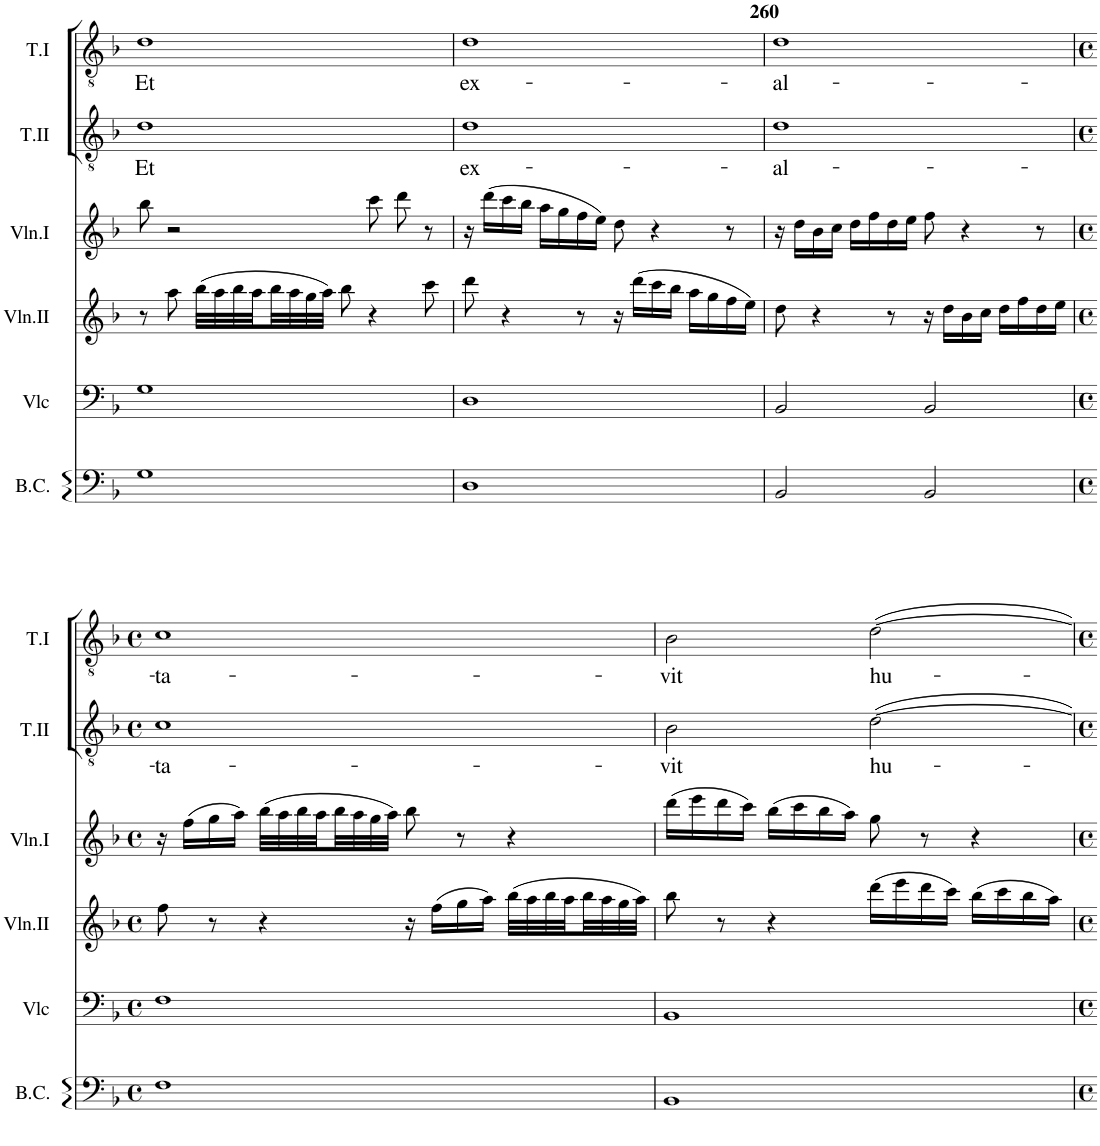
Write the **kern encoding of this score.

**kern	**kern	**kern	**kern	**kern	**text	**kern	**text
*part6	*part5	*part4	*part3	*part2	*part2	*part1	*part1
*staff6	*staff5	*staff4	*staff3	*staff2	*staff2	*staff1	*staff1
*I"Continuo	*I"Violoncelle	*I"Violon II	*I"Violon I	*I"Ténor II	*	*I"Tenor I	*
*	*I'Vlc	*I'Vln.II	*I'Vln.I	*I'T.II	*	*I'T.I	*
!!LO:PB:g=z
*clefF4	*clefF4	*clefG2	*clefG2	*clefGv2	*	*clefGv2	*
*k[b-]	*k[b-]	*k[b-]	*k[b-]	*k[b-]	*	*k[b-]	*
*M4/4	*M4/4	*M4/4	*M4/4	*M4/4	*	*M4/4	*
*met(c)	*met(c)	*met(c)	*met(c)	*met(c)	*	*met(c)	*
=258	=258	=258	=258	=258	=258	=258	=258
!	!	!	!	!	!LO:LY:b	!	!LO:LY:b
1G	1G	8r	8bb-\	1d	Et	1d	Et
.	.	8aa\	2r	.	.	.	.
.	.	(32bb-\LLL	.	.	.	.	.
.	.	32aa\	.	.	.	.	.
.	.	32bb-\	.	.	.	.	.
.	.	32aa\	.	.	.	.	.
.	.	32bb-\	.	.	.	.	.
.	.	32aa\	.	.	.	.	.
.	.	32gg\	.	.	.	.	.
.	.	32aa\JJJ)	.	.	.	.	.
.	.	8bb-\	.	.	.	.	.
.	.	4r	8ccc\	.	.	.	.
.	.	.	8ddd\	.	.	.	.
.	.	8ccc\	8r	.	.	.	.
=259	=259	=259	=259	=259	=259	=259	=259
!	!	!	!	!	!LO:LY:b	!	!LO:LY:b
1D	1D	8ddd\	16r	1d	ex-	1d	ex-
.	.	.	(16ddd\LL	.	.	.	.
.	.	4r	16ccc\	.	.	.	.
.	.	.	16bb-\JJ	.	.	.	.
.	.	.	16aa\LL	.	.	.	.
.	.	.	16gg\	.	.	.	.
.	.	8r	16ff\	.	.	.	.
.	.	.	16ee\JJ)	.	.	.	.
.	.	16r	8dd\	.	.	.	.
.	.	(16ddd\LL	.	.	.	.	.
.	.	16ccc\	4r	.	.	.	.
.	.	16bb-\JJ	.	.	.	.	.
.	.	16aa\LL	.	.	.	.	.
.	.	16gg\	.	.	.	.	.
.	.	16ff\	8r	.	.	.	.
.	.	16ee\JJ)	.	.	.	.	.
=260	=260	=260	=260	=260	=260	=260	=260
!	!	!	!	!	!LO:LY:b	!	!LO:LY:b
2BB-/	2BB-/	8dd\	16r	1d	-al-	1d	-al-
.	.	.	16dd\LL	.	.	.	.
.	.	4r	16b-\	.	.	.	.
.	.	.	16cc\JJ	.	.	.	.
.	.	.	16dd\LL	.	.	.	.
.	.	.	16ff\	.	.	.	.
.	.	8r	16dd\	.	.	.	.
.	.	.	16ee\JJ	.	.	.	.
2BB-/	2BB-/	16r	8ff\	.	.	.	.
.	.	16dd\LL	.	.	.	.	.
.	.	16b-\	4r	.	.	.	.
.	.	16cc\JJ	.	.	.	.	.
.	.	16dd\LL	.	.	.	.	.
.	.	16ff\	.	.	.	.	.
.	.	16dd\	8r	.	.	.	.
.	.	16ee\JJ	.	.	.	.	.
!!LO:LB:g=z
=261	=261	=261	=261	=261	=261	=261	=261
*M4/4	*M4/4	*M4/4	*M4/4	*M4/4	*	*M4/4	*
*met(c)	*met(c)	*met(c)	*met(c)	*met(c)	*	*met(c)	*
!	!	!	!	!	!LO:LY:b	!	!LO:LY:b
1F	1F	8ff\	16r	1c	-ta-	1c	-ta-
.	.	.	(16ff\LL	.	.	.	.
.	.	8r	16gg\	.	.	.	.
.	.	.	16aa\JJ)	.	.	.	.
.	.	4r	(32bb-\LLL	.	.	.	.
.	.	.	32aa\	.	.	.	.
.	.	.	32bb-\	.	.	.	.
.	.	.	32aa\	.	.	.	.
.	.	.	32bb-\	.	.	.	.
.	.	.	32aa\	.	.	.	.
.	.	.	32gg\	.	.	.	.
.	.	.	32aa\JJJ)	.	.	.	.
.	.	16r	8bb-\	.	.	.	.
.	.	(16ff\LL	.	.	.	.	.
.	.	16gg\	8r	.	.	.	.
.	.	16aa\JJ)	.	.	.	.	.
.	.	(32bb-\LLL	4r	.	.	.	.
.	.	32aa\	.	.	.	.	.
.	.	32bb-\	.	.	.	.	.
.	.	32aa\	.	.	.	.	.
.	.	32bb-\	.	.	.	.	.
.	.	32aa\	.	.	.	.	.
.	.	32gg\	.	.	.	.	.
.	.	32aa\JJJ)	.	.	.	.	.
=262	=262	=262	=262	=262	=262	=262	=262
!	!	!	!	!	!LO:LY:b	!	!LO:LY:b
1BB-	1BB-	8bb-\	(16ddd\LL	2B-\	-vit	2B-\	-vit
.	.	.	16eee\	.	.	.	.
.	.	8r	16ddd\	.	.	.	.
.	.	.	16ccc\JJ)	.	.	.	.
.	.	4r	(16bb-\LL	.	.	.	.
.	.	.	16ccc\	.	.	.	.
.	.	.	16bb-\	.	.	.	.
.	.	.	16aa\JJ)	.	.	.	.
!	!	!	!	!	!LO:LY:b	!	!LO:LY:b
.	.	(16ddd\LL	8gg\	[2d\	hu-	[2d\	hu-
.	.	16eee\	.	.	.	.	.
.	.	16ddd\	8r	.	.	.	.
.	.	16ccc\JJ)	.	.	.	.	.
.	.	(16bb-\LL	4r	.	.	.	.
.	.	16ccc\	.	.	.	.	.
.	.	16bb-\	.	.	.	.	.
.	.	16aa\JJ)	.	.	.	.	.
=	=	=	=	=	=	=	=
*-	*-	*-	*-	*-	*-	*-	*-
